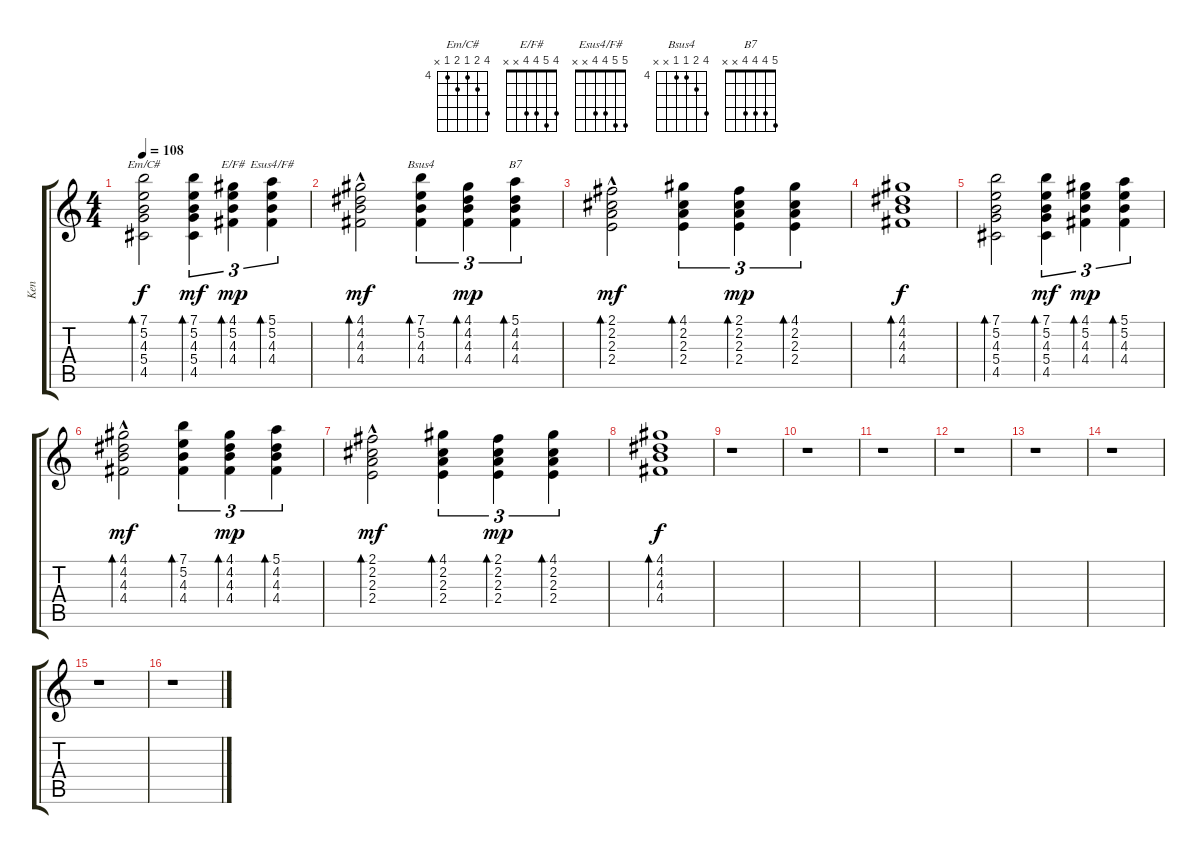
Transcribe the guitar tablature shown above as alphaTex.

\track ("Ken" "Ken") {instrument acousticguitarsteel}
\staff {score tabs}
\tuning (E4 B3 G3 D3 A2 E2) {hide}
\chord ("Em/C#" 7 5 4 5 4 x) {firstfret 4}
\chord ("E/F#" 4 5 4 4 x x)
\chord ("Esus4/F#" 5 5 4 4 x x)
\chord ("Bsus4" 7 5 4 4 x x) {firstfret 4}
\chord ("B7" 5 4 4 4 x x)
\ts (4 4)
\tempo 108
\clef g2
\ks c
(7.1 5.2 4.3 5.4 4.5).2{bd 240 ch "Em/C#" dy f instrument acousticguitarsteel} (7.1 5.2 4.3 5.4 4.5).4{tu (3 2) bd 240 dy mf} (4.1 5.2 4.3 4.4).4{tu (3 2) bd 240 ch "E/F#" dy mp} (5.1 5.2 4.3 4.4).4{tu (3 2) bd 240 ch "Esus4/F#"} |
(4.1 4.2 4.3{hac} 4.4).2{bd 240 dy mf} (7.1 5.2 4.3 4.4).4{tu (3 2) bd 240 ch "Bsus4"} (4.1 4.2 4.3 4.4).4{tu (3 2) bd 240 dy mp} (5.1 4.2 4.3 4.4).4{tu (3 2) bd 240 ch "B7"} |
(2.1 2.2 2.3{hac} 2.4).2{bd 240 dy mf} (4.1 2.2 2.3 2.4).4{tu (3 2) bd 240} (2.1 2.2 2.3 2.4).4{tu (3 2) bd 240 dy mp} (4.1 2.2 2.3 2.4).4{tu (3 2) bd 240} |
(4.1 4.2 4.3 4.4).1{bd 240 dy f} |
(7.1 5.2 4.3 5.4 4.5).2{bd 240} (7.1 5.2 4.3 5.4 4.5).4{tu (3 2) bd 240 dy mf} (4.1 5.2 4.3 4.4).4{tu (3 2) bd 240 dy mp} (5.1 5.2 4.3 4.4).4{tu (3 2) bd 240} |
(4.1 4.2 4.3{hac} 4.4).2{bd 240 dy mf} (7.1 5.2 4.3 4.4).4{tu (3 2) bd 240} (4.1 4.2 4.3 4.4).4{tu (3 2) bd 240 dy mp} (5.1 4.2 4.3 4.4).4{tu (3 2) bd 240} |
(2.1 2.2 2.3{hac} 2.4).2{bd 240 dy mf} (4.1 2.2 2.3 2.4).4{tu (3 2) bd 240} (2.1 2.2 2.3 2.4).4{tu (3 2) bd 240 dy mp} (4.1 2.2 2.3 2.4).4{tu (3 2) bd 240} |
(4.1 4.2 4.3 4.4).1{bd 240 dy f} |
r.1 |
r.1 |
r.1 |
r.1 |
r.1 |
r.1 |
r.1 |
r.1
